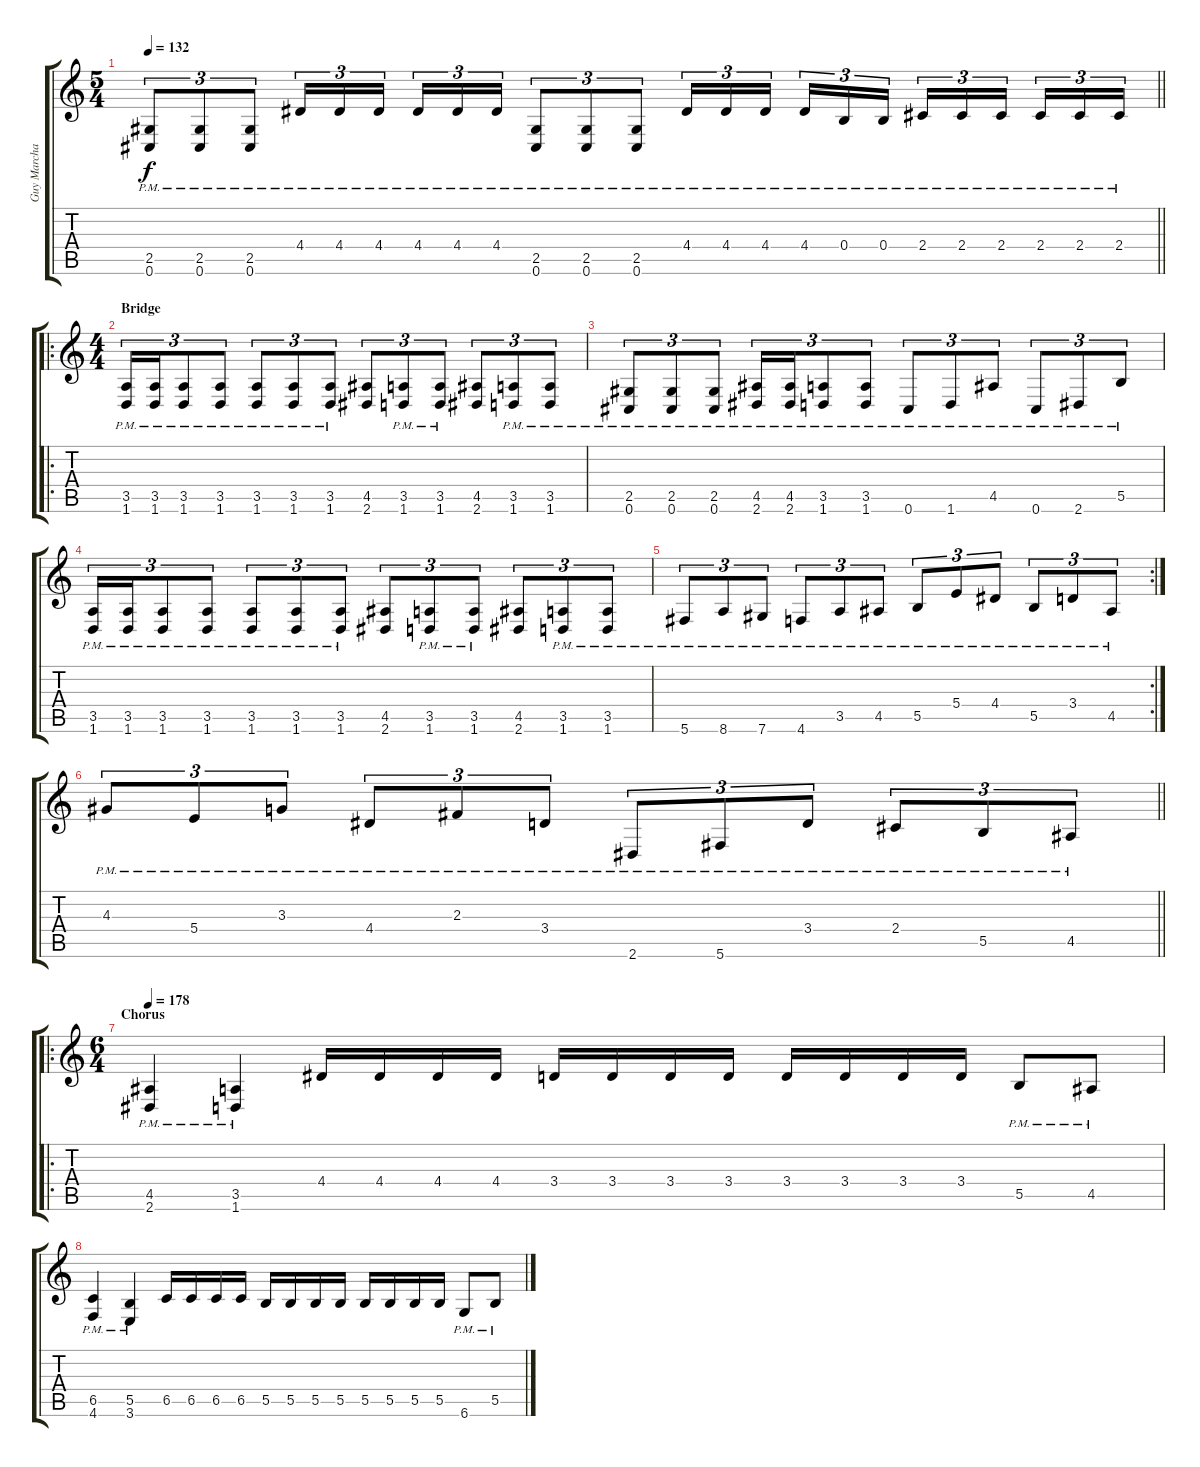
\track ("Guy Marchais" "Guy Marcha") {instrument distortionguitar}
\staff {score tabs}
\tuning (Db4 Ab3 E3 B2 Gb2 Db2) {hide}
\ts (5 4)
\tempo 132
\clef g2
\barLineRight lightlight
\ks c
(2.5{pm} 0.6{pm}).8{tu (3 2) dy f} (2.5{pm} 0.6{pm}).8{tu (3 2)} (2.5{pm} 0.6{pm}).8{tu (3 2)} 4.4{pm}.16{tu (3 2)} 4.4{pm}.16{tu (3 2)} 4.4{pm}.16{tu (3 2) beam splitsecondary} 4.4{pm}.16{tu (3 2)} 4.4{pm}.16{tu (3 2)} 4.4{pm}.16{tu (3 2)} (2.5{pm} 0.6{pm}).8{tu (3 2)} (2.5{pm} 0.6{pm}).8{tu (3 2)} (2.5{pm} 0.6{pm}).8{tu (3 2)} 4.4{pm}.16{tu (3 2)} 4.4{pm}.16{tu (3 2)} 4.4{pm}.16{tu (3 2) beam splitsecondary} 4.4{pm}.16{tu (3 2)} 0.4{pm}.16{tu (3 2)} 0.4{pm}.16{tu (3 2)} 2.4{pm}.16{tu (3 2)} 2.4{pm}.16{tu (3 2)} 2.4{pm}.16{tu (3 2) beam splitsecondary} 2.4{pm}.16{tu (3 2)} 2.4{pm}.16{tu (3 2)} 2.4{pm}.16{tu (3 2)} |
\ro
\ts (4 4)
\section ("" "Bridge")
(3.5{pm} 1.6{pm}).16{tu (3 2)} (3.5{pm} 1.6{pm}).16{tu (3 2)} (3.5{pm} 1.6{pm}).8{tu (3 2)} (3.5{pm} 1.6{pm}).8{tu (3 2)} (3.5{pm} 1.6{pm}).8{tu (3 2)} (3.5{pm} 1.6{pm}).8{tu (3 2)} (3.5{pm} 1.6{pm}).8{tu (3 2)} (4.5 2.6).8{tu (3 2)} (3.5{pm} 1.6{pm}).8{tu (3 2)} (3.5{pm} 1.6{pm}).8{tu (3 2)} (4.5 2.6).8{tu (3 2)} (3.5{pm} 1.6{pm}).8{tu (3 2)} (3.5{pm} 1.6{pm}).8{tu (3 2)} |
(2.5{pm} 0.6{pm}).8{tu (3 2)} (2.5{pm} 0.6{pm}).8{tu (3 2)} (2.5{pm} 0.6{pm}).8{tu (3 2)} (4.5{pm} 2.6{pm}).16{tu (3 2)} (4.5{pm} 2.6{pm}).16{tu (3 2)} (3.5{pm} 1.6{pm}).8{tu (3 2)} (3.5{pm} 1.6{pm}).8{tu (3 2)} 0.6{pm}.8{tu (3 2)} 1.6{pm}.8{tu (3 2)} 4.5{pm}.8{tu (3 2)} 0.6{pm}.8{tu (3 2)} 2.6{pm}.8{tu (3 2)} 5.5{pm}.8{tu (3 2)} |
(3.5{pm} 1.6{pm}).16{tu (3 2)} (3.5{pm} 1.6{pm}).16{tu (3 2)} (3.5{pm} 1.6{pm}).8{tu (3 2)} (3.5{pm} 1.6{pm}).8{tu (3 2)} (3.5{pm} 1.6{pm}).8{tu (3 2)} (3.5{pm} 1.6{pm}).8{tu (3 2)} (3.5{pm} 1.6{pm}).8{tu (3 2)} (4.5 2.6).8{tu (3 2)} (3.5{pm} 1.6{pm}).8{tu (3 2)} (3.5{pm} 1.6{pm}).8{tu (3 2)} (4.5 2.6).8{tu (3 2)} (3.5{pm} 1.6{pm}).8{tu (3 2)} (3.5{pm} 1.6{pm}).8{tu (3 2)} |
\rc 2
5.6{pm}.8{tu (3 2)} 8.6{pm}.8{tu (3 2)} 7.6{pm}.8{tu (3 2)} 4.6{pm}.8{tu (3 2)} 3.5{pm}.8{tu (3 2)} 4.5{pm}.8{tu (3 2)} 5.5{pm}.8{tu (3 2)} 5.4{pm}.8{tu (3 2)} 4.4{pm}.8{tu (3 2)} 5.5{pm}.8{tu (3 2)} 3.4{pm}.8{tu (3 2)} 4.5{pm}.8{tu (3 2)} |
\barLineRight lightlight
4.3{pm}.8{tu (3 2)} 5.4{pm}.8{tu (3 2)} 3.3{pm}.8{tu (3 2)} 4.4{pm}.8{tu (3 2)} 2.3{pm}.8{tu (3 2)} 3.4{pm}.8{tu (3 2)} 2.6{pm}.8{tu (3 2)} 5.6{pm}.8{tu (3 2)} 3.4{pm}.8{tu (3 2)} 2.4{pm}.8{tu (3 2)} 5.5{pm}.8{tu (3 2)} 4.5{pm}.8{tu (3 2)} |
\ro
\ts (6 4)
\section ("" "Chorus")
\tempo 178
(4.5{pm} 2.6{pm}).4 (3.5{pm} 1.6{pm}).4 4.4.16 4.4.16 4.4.16 4.4.16 3.4.16 3.4.16 3.4.16 3.4.16 3.4.16 3.4.16 3.4.16 3.4.16 5.5{pm}.8 4.5{pm}.8 |
(6.5{pm} 4.6{pm}).4 (5.5{pm} 3.6{pm}).4 6.5.16 6.5.16 6.5.16 6.5.16 5.5.16 5.5.16 5.5.16 5.5.16 5.5.16 5.5.16 5.5.16 5.5.16 6.6{pm}.8 5.5{pm}.8
